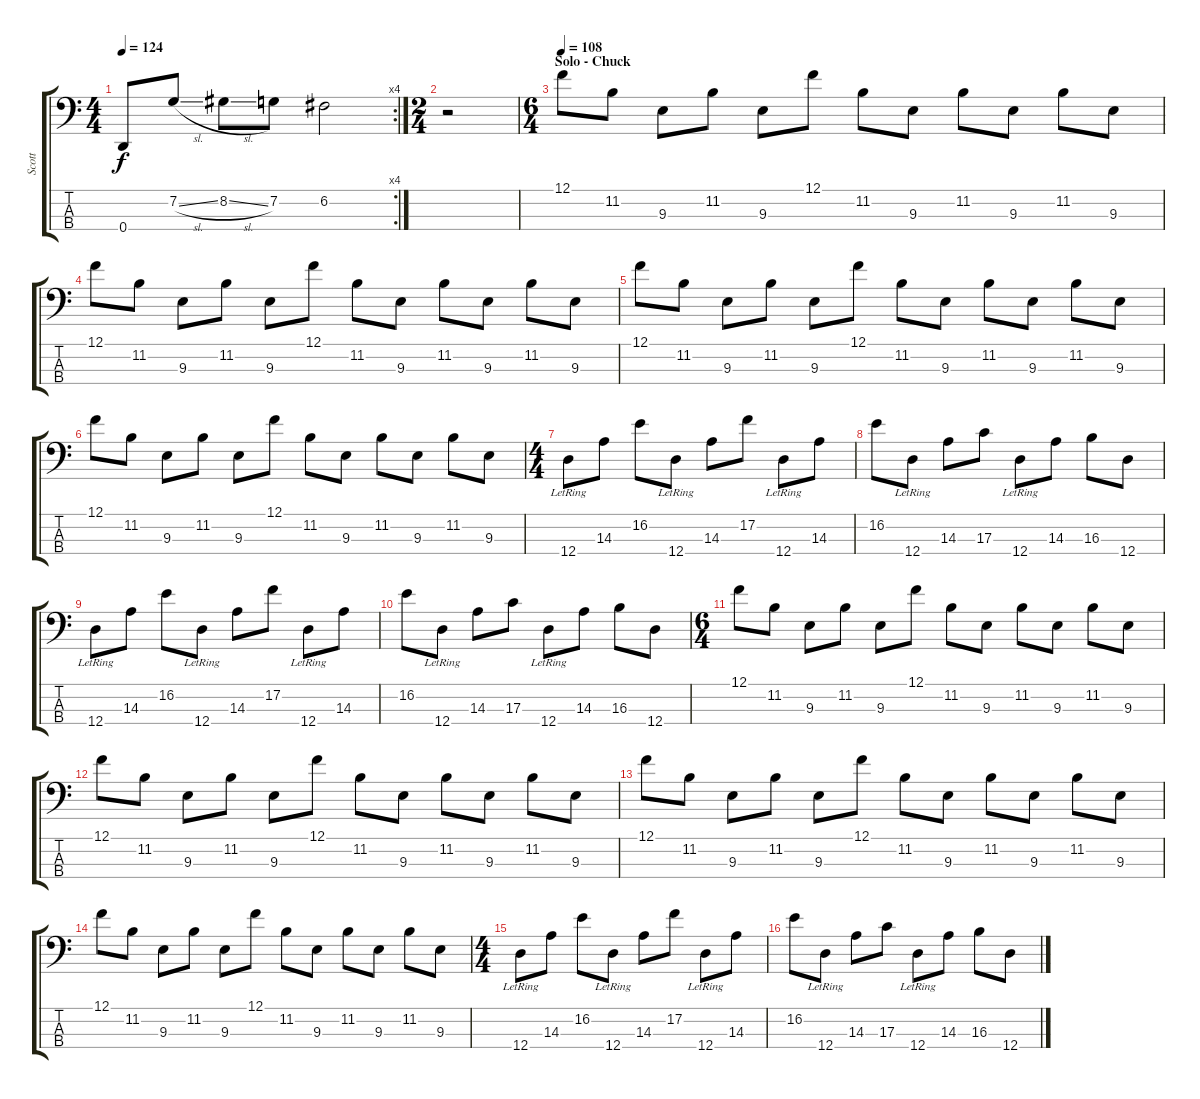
\track ("Scott" "Scott") {instrument electricbasspick}
\staff {score tabs}
\tuning (F2 C2 G1 D1) {hide}
\rc 4
\ts (4 4)
\tempo 124
\clef f4
\ks c
0.4.8{dy f} 7.2{sl}.8 8.2{sl}.8 7.2.8 6.2.2 |
\ts (2 4)
r.2 |
\ts (6 4)
\section ("" "Solo - Chuck")
\tempo 108
12.1.8 11.2.8 9.3.8 11.2.8 9.3.8 12.1.8 11.2.8 9.3.8 11.2.8 9.3.8 11.2.8 9.3.8 |
12.1.8 11.2.8 9.3.8 11.2.8 9.3.8 12.1.8 11.2.8 9.3.8 11.2.8 9.3.8 11.2.8 9.3.8 |
12.1.8 11.2.8 9.3.8 11.2.8 9.3.8 12.1.8 11.2.8 9.3.8 11.2.8 9.3.8 11.2.8 9.3.8 |
12.1.8 11.2.8 9.3.8 11.2.8 9.3.8 12.1.8 11.2.8 9.3.8 11.2.8 9.3.8 11.2.8 9.3.8 |
\ts (4 4)
12.4{lr}.8 14.3.8 16.2.8 12.4{lr}.8 14.3.8 17.2.8 12.4{lr}.8 14.3.8 |
16.2.8 12.4{lr}.8 14.3.8 17.3.8 12.4{lr}.8 14.3.8 16.3.8 12.4.8 |
12.4{lr}.8 14.3.8 16.2.8 12.4{lr}.8 14.3.8 17.2.8 12.4{lr}.8 14.3.8 |
16.2.8 12.4{lr}.8 14.3.8 17.3.8 12.4{lr}.8 14.3.8 16.3.8 12.4.8 |
\ts (6 4)
12.1.8 11.2.8 9.3.8 11.2.8 9.3.8 12.1.8 11.2.8 9.3.8 11.2.8 9.3.8 11.2.8 9.3.8 |
12.1.8 11.2.8 9.3.8 11.2.8 9.3.8 12.1.8 11.2.8 9.3.8 11.2.8 9.3.8 11.2.8 9.3.8 |
12.1.8 11.2.8 9.3.8 11.2.8 9.3.8 12.1.8 11.2.8 9.3.8 11.2.8 9.3.8 11.2.8 9.3.8 |
12.1.8 11.2.8 9.3.8 11.2.8 9.3.8 12.1.8 11.2.8 9.3.8 11.2.8 9.3.8 11.2.8 9.3.8 |
\ts (4 4)
12.4{lr}.8 14.3.8 16.2.8 12.4{lr}.8 14.3.8 17.2.8 12.4{lr}.8 14.3.8 |
16.2.8 12.4{lr}.8 14.3.8 17.3.8 12.4{lr}.8 14.3.8 16.3.8 12.4.8
